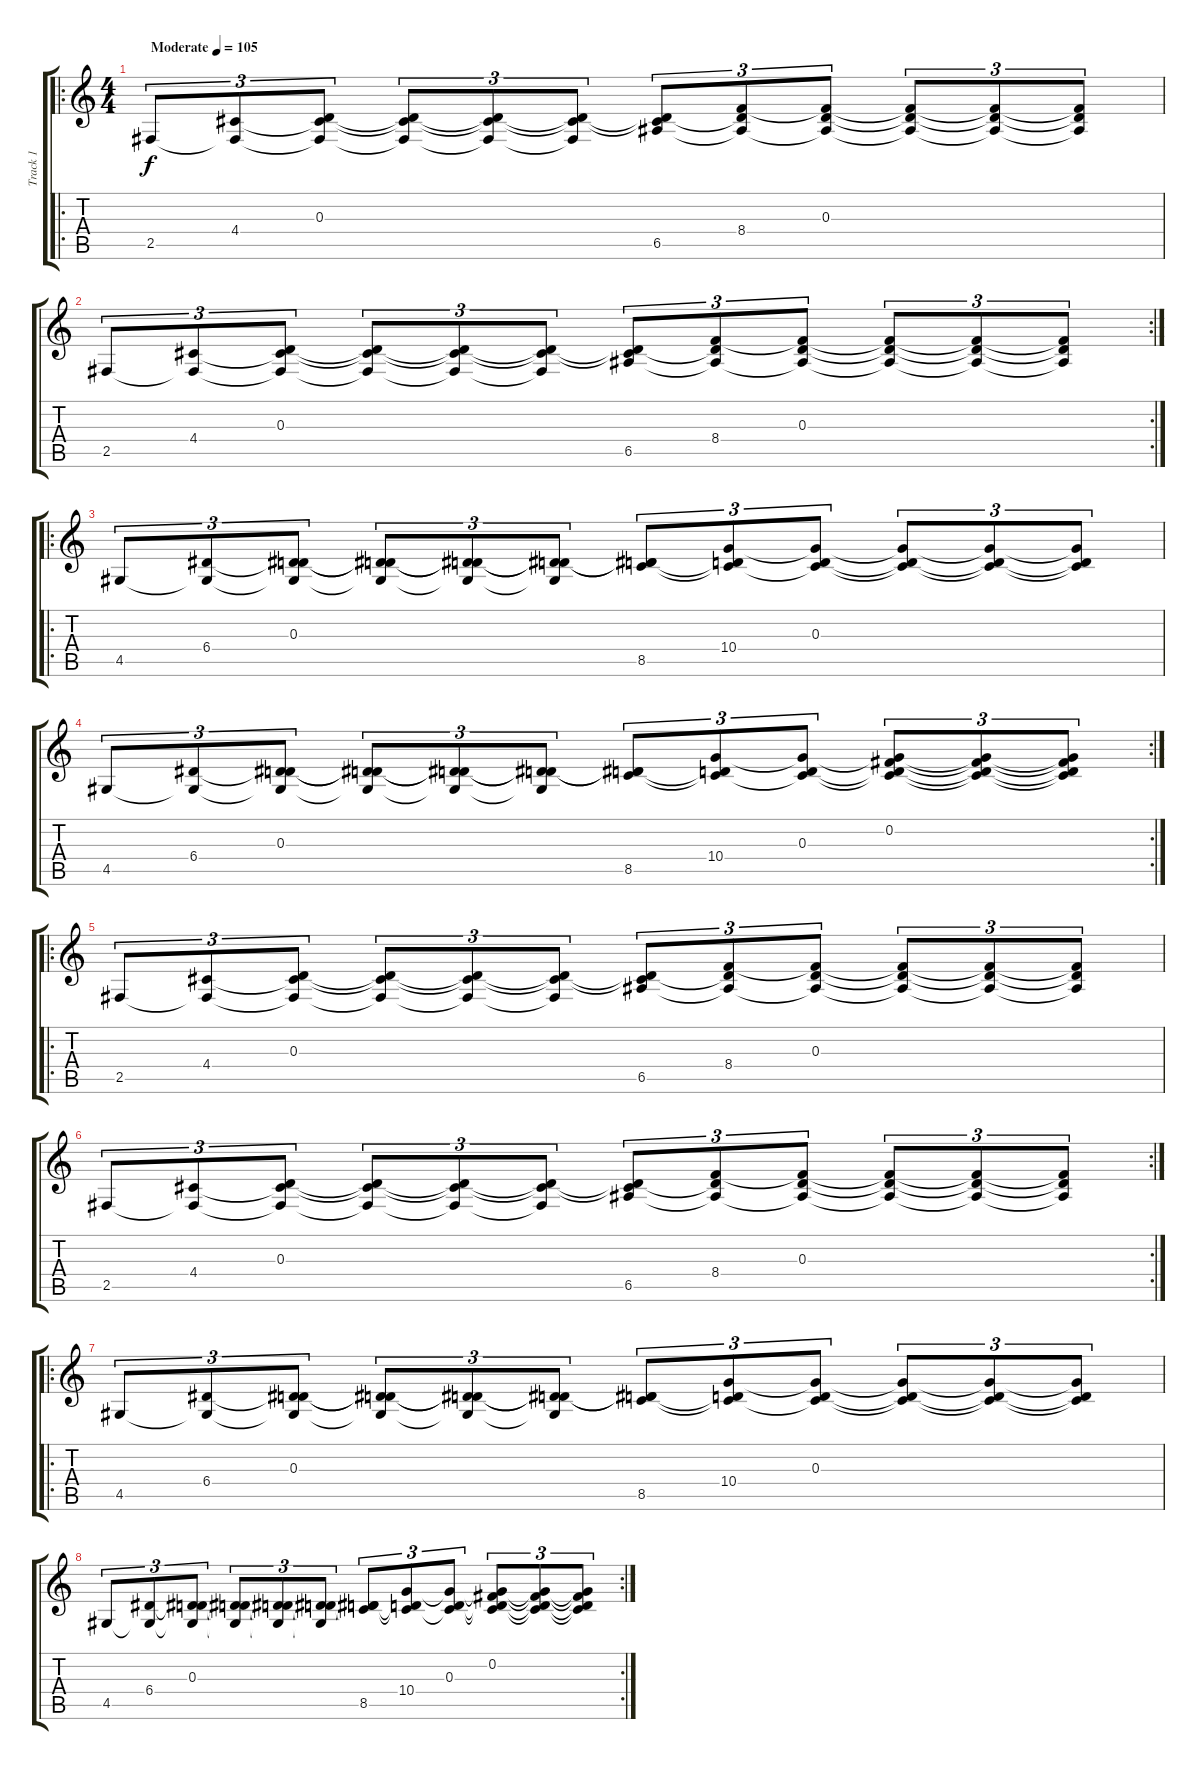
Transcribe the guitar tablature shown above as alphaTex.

\track ("Track 1" "Track 1") {instrument distortionguitar}
\staff {score tabs}
\tuning (B3 Gb3 D3 A2 E2 B1) {hide}
\ro
\ts (4 4)
\tempo (105 "Moderate")
\clef g2
\ks c
2.5.8{tu (3 2) dy f instrument distortionguitar} (4.4 2.5{t}).8{tu (3 2)} (0.3 4.4{t} 2.5{t}).8{tu (3 2)} (0.3{t} 4.4{t} 2.5{t}).8{tu (3 2)} (0.3{t} 4.4{t} 2.5{t}).8{tu (3 2)} (0.3{t} 4.4{t} 2.5{t}).8{tu (3 2)} (0.3{t} 4.4{t} 6.5).8{tu (3 2)} (0.3{t} 8.4 6.5{t}).8{tu (3 2)} (0.3 8.4{t} 6.5{t}).8{tu (3 2)} (0.3{t} 8.4{t} 6.5{t}).8{tu (3 2)} (0.3{t} 8.4{t} 6.5{t}).8{tu (3 2)} (0.3{t} 8.4{t} 6.5{t}).8{tu (3 2)} |
\rc 2
2.5.8{tu (3 2)} (4.4 2.5{t}).8{tu (3 2)} (0.3 4.4{t} 2.5{t}).8{tu (3 2)} (0.3{t} 4.4{t} 2.5{t}).8{tu (3 2)} (0.3{t} 4.4{t} 2.5{t}).8{tu (3 2)} (0.3{t} 4.4{t} 2.5{t}).8{tu (3 2)} (0.3{t} 4.4{t} 6.5).8{tu (3 2)} (0.3{t} 8.4 6.5{t}).8{tu (3 2)} (0.3 8.4{t} 6.5{t}).8{tu (3 2)} (0.3{t} 8.4{t} 6.5{t}).8{tu (3 2)} (0.3{t} 8.4{t} 6.5{t}).8{tu (3 2)} (0.3{t} 8.4{t} 6.5{t}).8{tu (3 2)} |
\ro
4.5.8{tu (3 2)} (6.4 4.5{t}).8{tu (3 2)} (0.3 6.4{t} 4.5{t}).8{tu (3 2)} (0.3{t} 6.4{t} 4.5{t}).8{tu (3 2)} (0.3{t} 6.4{t} 4.5{t}).8{tu (3 2)} (0.3{t} 6.4{t} 4.5{t}).8{tu (3 2)} (0.3{t} 6.4{t} 8.5).8{tu (3 2)} (0.3{t} 10.4 8.5{t}).8{tu (3 2)} (0.3 10.4{t} 8.5{t}).8{tu (3 2)} (0.3{t} 10.4{t} 8.5{t}).8{tu (3 2)} (0.3{t} 10.4{t} 8.5{t}).8{tu (3 2)} (0.3{t} 10.4{t} 8.5{t}).8{tu (3 2)} |
\rc 2
4.5.8{tu (3 2)} (6.4 4.5{t}).8{tu (3 2)} (0.3 6.4{t} 4.5{t}).8{tu (3 2)} (0.3{t} 6.4{t} 4.5{t}).8{tu (3 2)} (0.3{t} 6.4{t} 4.5{t}).8{tu (3 2)} (0.3{t} 6.4{t} 4.5{t}).8{tu (3 2)} (0.3{t} 6.4{t} 8.5).8{tu (3 2)} (0.3{t} 10.4 8.5{t}).8{tu (3 2)} (0.3 10.4{t} 8.5{t}).8{tu (3 2)} (0.2 0.3{t} 10.4{t} 8.5{t}).8{tu (3 2)} (0.2{t} 0.3{t} 10.4{t} 8.5{t}).8{tu (3 2)} (0.2{t} 0.3{t} 10.4{t} 8.5{t}).8{tu (3 2)} |
\ro
2.5.8{tu (3 2)} (4.4 2.5{t}).8{tu (3 2)} (0.3 4.4{t} 2.5{t}).8{tu (3 2)} (0.3{t} 4.4{t} 2.5{t}).8{tu (3 2)} (0.3{t} 4.4{t} 2.5{t}).8{tu (3 2)} (0.3{t} 4.4{t} 2.5{t}).8{tu (3 2)} (0.3{t} 4.4{t} 6.5).8{tu (3 2)} (0.3{t} 8.4 6.5{t}).8{tu (3 2)} (0.3 8.4{t} 6.5{t}).8{tu (3 2)} (0.3{t} 8.4{t} 6.5{t}).8{tu (3 2)} (0.3{t} 8.4{t} 6.5{t}).8{tu (3 2)} (0.3{t} 8.4{t} 6.5{t}).8{tu (3 2)} |
\rc 2
2.5.8{tu (3 2)} (4.4 2.5{t}).8{tu (3 2)} (0.3 4.4{t} 2.5{t}).8{tu (3 2)} (0.3{t} 4.4{t} 2.5{t}).8{tu (3 2)} (0.3{t} 4.4{t} 2.5{t}).8{tu (3 2)} (0.3{t} 4.4{t} 2.5{t}).8{tu (3 2)} (0.3{t} 4.4{t} 6.5).8{tu (3 2)} (0.3{t} 8.4 6.5{t}).8{tu (3 2)} (0.3 8.4{t} 6.5{t}).8{tu (3 2)} (0.3{t} 8.4{t} 6.5{t}).8{tu (3 2)} (0.3{t} 8.4{t} 6.5{t}).8{tu (3 2)} (0.3{t} 8.4{t} 6.5{t}).8{tu (3 2)} |
\ro
4.5.8{tu (3 2)} (6.4 4.5{t}).8{tu (3 2)} (0.3 6.4{t} 4.5{t}).8{tu (3 2)} (0.3{t} 6.4{t} 4.5{t}).8{tu (3 2)} (0.3{t} 6.4{t} 4.5{t}).8{tu (3 2)} (0.3{t} 6.4{t} 4.5{t}).8{tu (3 2)} (0.3{t} 6.4{t} 8.5).8{tu (3 2)} (0.3{t} 10.4 8.5{t}).8{tu (3 2)} (0.3 10.4{t} 8.5{t}).8{tu (3 2)} (0.3{t} 10.4{t} 8.5{t}).8{tu (3 2)} (0.3{t} 10.4{t} 8.5{t}).8{tu (3 2)} (0.3{t} 10.4{t} 8.5{t}).8{tu (3 2)} |
\rc 2
4.5.8{tu (3 2)} (6.4 4.5{t}).8{tu (3 2)} (0.3 6.4{t} 4.5{t}).8{tu (3 2)} (0.3{t} 6.4{t} 4.5{t}).8{tu (3 2)} (0.3{t} 6.4{t} 4.5{t}).8{tu (3 2)} (0.3{t} 6.4{t} 4.5{t}).8{tu (3 2)} (0.3{t} 6.4{t} 8.5).8{tu (3 2)} (0.3{t} 10.4 8.5{t}).8{tu (3 2)} (0.3 10.4{t} 8.5{t}).8{tu (3 2)} (0.2 0.3{t} 10.4{t} 8.5{t}).8{tu (3 2)} (0.2{t} 0.3{t} 10.4{t} 8.5{t}).8{tu (3 2)} (0.2{t} 0.3{t} 10.4{t} 8.5{t}).8{tu (3 2)}
